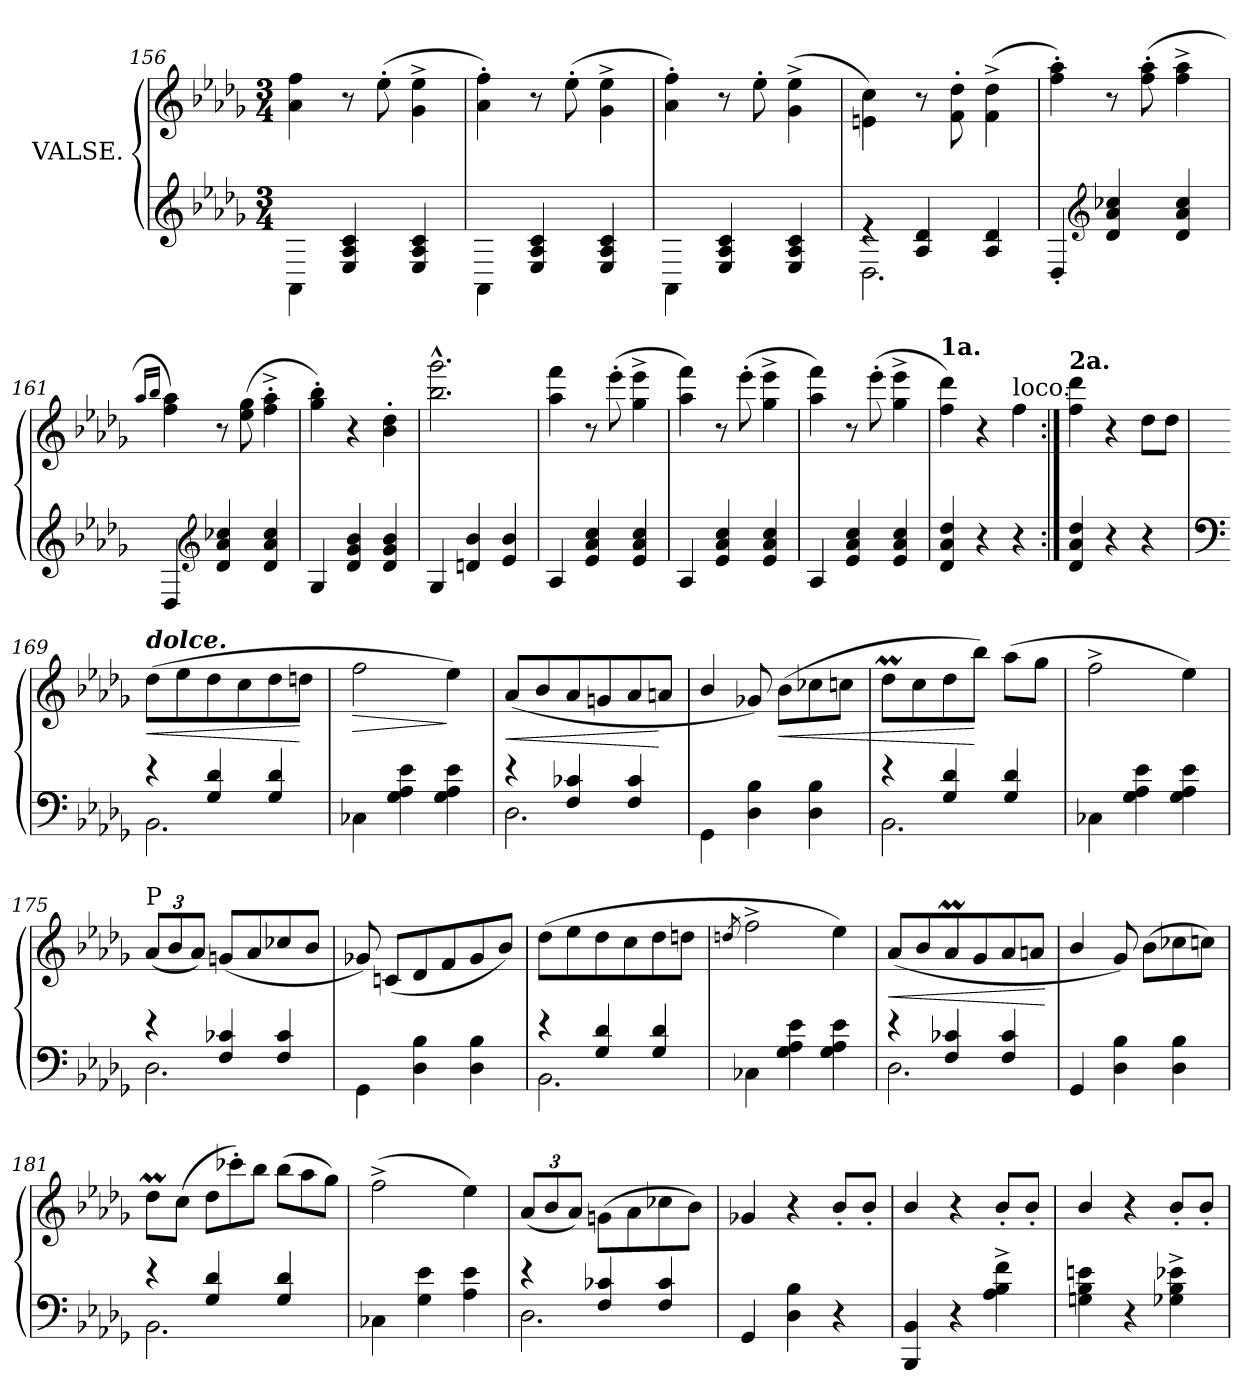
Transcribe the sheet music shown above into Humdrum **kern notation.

**kern	**kern	**dynam
*part1	*part1	*part1
*staff2	*staff1	*staff1/2
*I"VALSE.	*	*
!!LO:LB:g=z
*clefG2	*clefG2	*
*k[b-e-a-d-g-]	*k[b-e-a-d-g-]	*
*M3/4	*M3/4	*
=156	=156	=156
4AA-\	4a-\ 4ff\	.
4E-/ 4A-/ 4c/	8r	.
.	(>8ee-'\	.
4E-/ 4A-/ 4c/	4g-\^ 4ee-\^	.
=157	=157	=157
4AA-\	4a-\' 4ff\')	.
4E-/ 4A-/ 4c/	8r	.
.	(>8ee-'\	.
4E-/ 4A-/ 4c/	4g-\^ 4ee-\^	.
=158	=158	=158
4AA-\	4a-\' 4ff\')	.
4E-/ 4A-/ 4c/	8r	.
.	8ee-'\	.
4E-/ 4A-/ 4c/	(>4g-\^ 4ee-\^	.
=159	=159	=159
*^	*	*
4re	2.D-\	4en\ 4cc\)	.
4A-/ 4d-/	.	8r	.
.	.	8f\' 8dd-\'	.
4A-/ 4d-/	.	(>4f\^ 4dd-\^	.
*v	*v	*	*
=160	=160	=160
4D-'/	4ff\' 4aa-\')	.
*clefG2	*	*
4d-/ 4a-/ 4cc-X/	8r	.
.	(>8ff\' 8aa-\'	.
4d-/ 4a-/ 4cc-/	4ff\^ 4aa-\^	.
=161	=161	=161
.	16qaa-/LL	.
.	16qbb-/JJ	.
4D-/	4ff\ 4aa-\)	.
*clefG2	*	*
4d-/ 4a-/ 4cc-X/	8r	.
.	(>8ee-\ 8gg-\	.
4d-/ 4a-/ 4cc-/	4ff\'^ 4aa-\'^	.
=162	=162	=162
4G-/	4gg-\' 4bb-\')	.
4d-/ 4g-/ 4b-/	4r	.
4d-/ 4g-/ 4b-/	4b-\' 4dd-\'	.
=163	=163	=163
4G-/	2.bb-\^^ 2.ggg-\^^	.
4dn/ 4b-/	.	.
4e-/ 4b-/	.	.
!!LO:LB:g=z
=164	=164	=164
4A-/	4aa-\ 4fff\	.
4e-/ 4a-/ 4cc/	8r	.
.	(>8eee-'\	.
4e-/ 4a-/ 4cc/	4gg-\^ 4eee-\^	.
=165	=165	=165
4A-/	4aa-\ 4fff\)	.
4e-/ 4a-/ 4cc/	8r	.
.	(>8eee-'\	.
4e-/ 4a-/ 4cc/	4gg-\^ 4eee-\^	.
=166	=166	=166
4A-/	4aa-\ 4fff\)	.
4e-/ 4a-/ 4cc/	8r	.
.	(>8eee-'\	.
4e-/ 4a-/ 4cc/	4gg-\^ 4eee-\^	.
=167	=167	=167
!	!LO:TX:a:B:t=1a.	!
4d-/ 4a-/ 4dd-/	4ff\ 4ddd-\)	.
4r	4r	.
!	!LO:TX:a:t=loco.	!
4r	4ff\	.
=168:|!	=168:|!	=168:|!
!	!LO:TX:a:B:t=2a.	!
4d-/ 4a-/ 4dd-/	4ff\ 4ddd-\	.
4r	4r	.
4r	8dd-\L	.
.	8dd-\J	.
=169	=169	=169
*clefF4	*	*
*^	*	*
!	!	!LO:TX:a:Bi:t=dolce.	!
!	!	!	!LO:HP:b
4re	2.BB-\	(>8dd-\L	<
.	.	8ee-\	.
4G-/ 4d-/	.	8dd-\	.
.	.	8cc\	.
4G-/ 4d-/	.	8dd-\	.
.	.	8ddn\J	[
*v	*v	*	*
=170	=170	=170
!	!	!LO:HP:b
4C-X\	2ff\	>
4G-\ 4A-\ 4e-\	.	.
4G-\ 4A-\ 4e-\	4ee-\)	]
=171	=171	=171
*^	*	*
!	!	!	!LO:HP:b
4re	2.D-\	(<8a-/L	<
.	.	8b-/	.
4F/ 4c-X/	.	8a-/	.
.	.	8gn/	.
4F/ 4c-/	.	8a-/	.
.	.	8an/J	[
*v	*v	*	*
!!LO:LB:g=z
=172	=172	=172
4GG-\	4b-/	.
4D-\ 4B-\	8g-X/)	.
!	!	!LO:HP:b
.	(>8b-\L	<
4D-\ 4B-\	8cc-X\	.
.	8ccn\J	.
=173	=173	=173
*^	*	*
4re	2.BB-\	8dd-M\L	.
.	.	8cc\	.
4G-/ 4d-/	.	8dd-\	.
.	.	8bb-\J)	[
4G-/ 4d-/	.	(>8aa-\L	.
.	.	8gg-\J	.
*v	*v	*	*
=174	=174	=174
4C-X\	2ff^\	.
4G-\ 4A-\ 4e-\	.	.
4G-\ 4A-\ 4e-\	4ee-\)	.
=175	=175	=175
*^	*	*
*	*	*Xbrackettup	*
!	!	!LO:TX:a:t=P	!
4re	2.D-\	(<12a-/L	.
.	.	12b-/	.
.	.	12a-/J)	.
4F/ 4c-X/	.	(<8gn/L	.
.	.	8a-/	.
4F/ 4c-/	.	8cc-X/	.
.	.	8b-/J	.
*v	*v	*	*
=176	=176	=176
4GG-\	8g-X/)	.
.	(<8cn/L	.
4D-\ 4B-\	8d-/	.
.	8f/	.
4D-\ 4B-\	8g-/	.
.	8b-/J)	.
=177	=177	=177
*^	*	*
4re	2.BB-\	(>8dd-\L	.
.	.	8ee-\	.
4G-/ 4d-/	.	8dd-\	.
.	.	8cc\	.
4G-/ 4d-/	.	8dd-\	.
.	.	8ddn\J	.
*v	*v	*	*
!!LO:PB:g=z
=178	=178	=178
.	8qddn/	.
4C-X\	2ff^\	.
4G-\ 4A-\ 4e-\	.	.
4G-\ 4A-\ 4e-\	4ee-\)	.
=179	=179	=179
*^	*	*
!	!	!	!LO:HP:b
4re	2.D-\	(<8a-/L	<
.	.	8b-/	.
4F/ 4c-X/	.	8a-M/	.
.	.	8g-/	.
4F/ 4c-/	.	8a-/	.
.	.	8an/J	.
*v	*v	*	*
.	.	[
=180	=180	=180
4GG-/	4b-/	.
4D-\ 4B-\	8g-/)	.
.	(>8b-\L	.
4D-\ 4B-\	8cc-X\	.
.	8ccn\J)	.
=181	=181	=181
*^	*	*
4re	2.BB-\	8dd-M\L	.
.	.	(>8cc\J	.
*	*	*Xtuplet	*
4G-/ 4d-/	.	12dd-\L	.
.	.	12ccc-X'\)	.
.	.	12bb-\J	.
4G-/ 4d-/	.	(>12bb-\L	.
.	.	12aa-\	.
.	.	12gg-\J)	.
*v	*v	*	*
=182	=182	=182
4C-X\	(>2ff^\	.
4G-\ 4e-\	.	.
4A-\ 4e-\	4ee-\)	.
=183	=183	=183
*^	*	*
*	*	*tuplet	*
4re	2.D-\	(<12a-/L	.
.	.	12b-/	.
.	.	12a-/J)	.
4F/ 4c-X/	.	(>8gn\L	.
.	.	8a-\	.
4F/ 4c-/	.	8cc-X\	.
.	.	8b-\J)	.
*v	*v	*	*
!!LO:LB:g=z
=184	=184	=184
4GG-/	4g-X/	.
4D-\ 4B-\	4r	.
4r	8b-'/L	.
.	8b-'/J	.
=185	=185	=185
4BBB-/ 4BB-/	4b-/	.
4r	4r	.
4A-\^ 4B-\^ 4f\^	8b-'/L	.
.	8b-'/J	.
=186	=186	=186
4Gn\ 4B-\ 4en\	4b-/	.
4r	4r	.
4G-X\^ 4B-\^ 4e-X\^	8b-'/L	.
.	8b-'/J	.
=	=	=
*-	*-	*-
